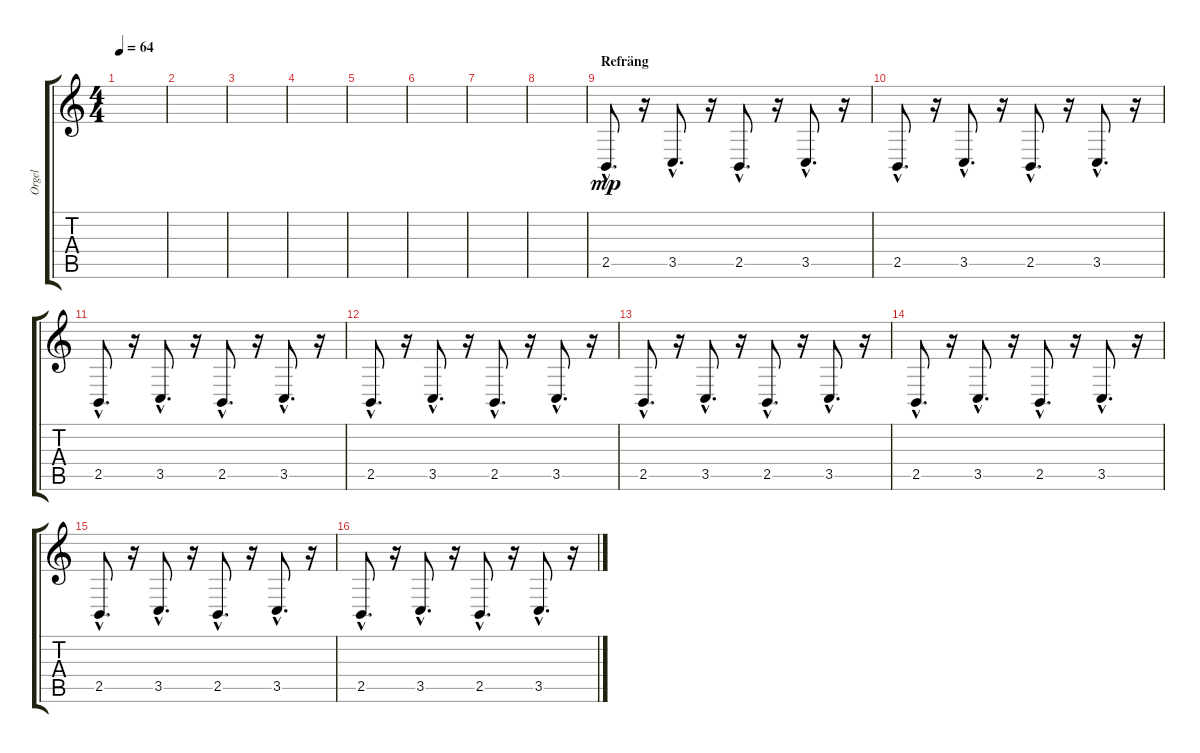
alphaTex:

\track ("Orgel" "Orgel") {instrument drawbarorgan}
\staff {score tabs}
\tuning (E4 B3 G3 D3 A2 D2) {hide}
\ts (4 4)
\tempo 64
\clef g2
\ks c
|
|
|
|
|
|
|
|
\section ("" "Refräng")
2.5{hac}.8{d dy mp} r.16 3.5{hac}.8{d} r.16 2.5{hac}.8{d} r.16 3.5{hac}.8{d} r.16 |
2.5{hac}.8{d} r.16 3.5{hac}.8{d} r.16 2.5{hac}.8{d} r.16 3.5{hac}.8{d} r.16 |
2.5{hac}.8{d} r.16 3.5{hac}.8{d} r.16 2.5{hac}.8{d} r.16 3.5{hac}.8{d} r.16 |
2.5{hac}.8{d} r.16 3.5{hac}.8{d} r.16 2.5{hac}.8{d} r.16 3.5{hac}.8{d} r.16 |
2.5{hac}.8{d} r.16 3.5{hac}.8{d} r.16 2.5{hac}.8{d} r.16 3.5{hac}.8{d} r.16 |
2.5{hac}.8{d} r.16 3.5{hac}.8{d} r.16 2.5{hac}.8{d} r.16 3.5{hac}.8{d} r.16 |
2.5{hac}.8{d} r.16 3.5{hac}.8{d} r.16 2.5{hac}.8{d} r.16 3.5{hac}.8{d} r.16 |
2.5{hac}.8{d} r.16 3.5{hac}.8{d} r.16 2.5{hac}.8{d} r.16 3.5{hac}.8{d} r.16
